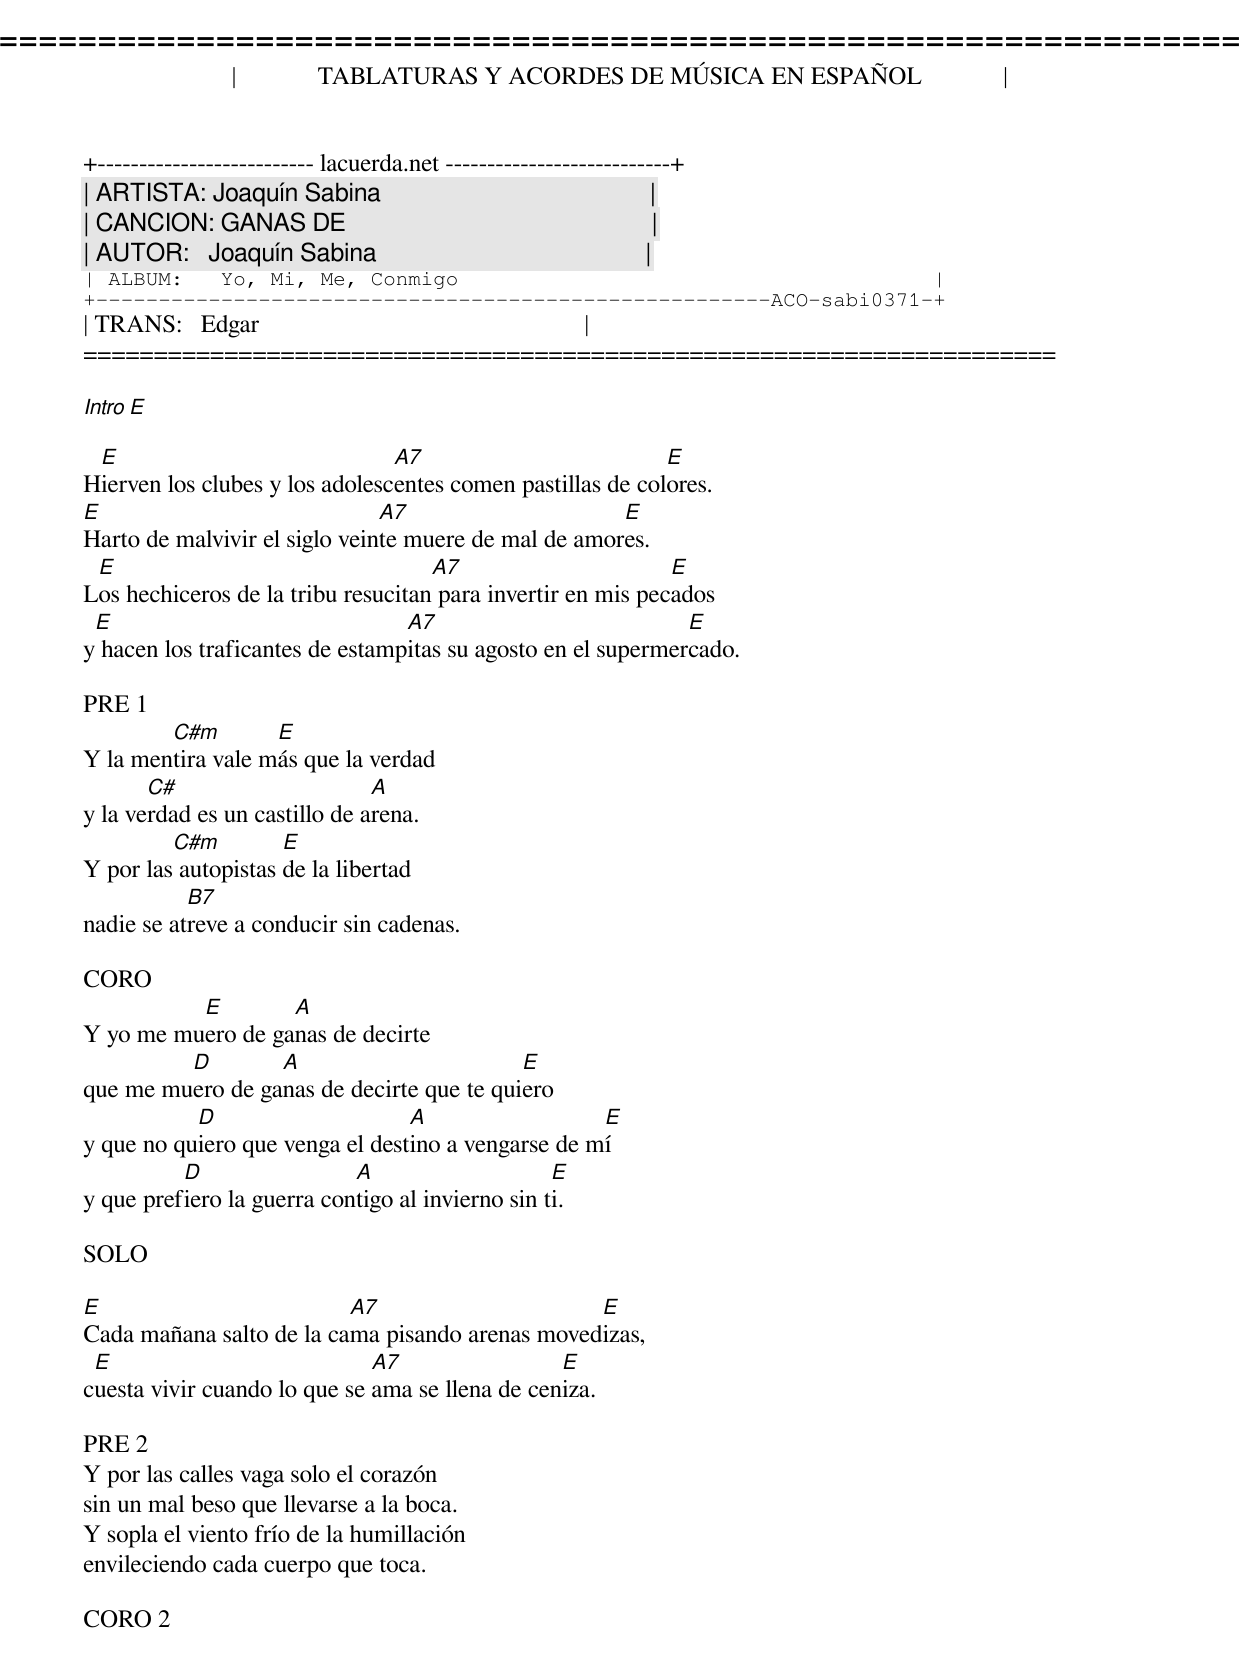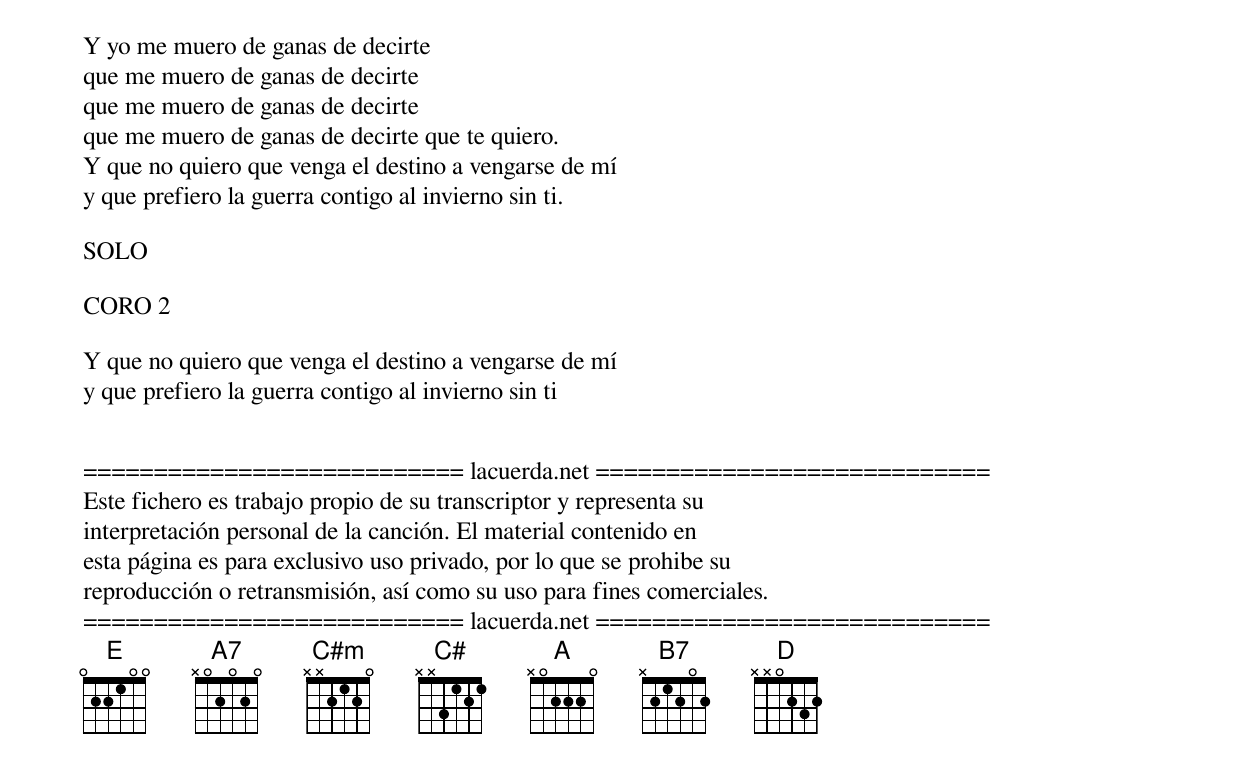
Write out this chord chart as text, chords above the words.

=====================================================================
|             TABLATURAS Y ACORDES DE MÚSICA EN ESPAÑOL             |
+-------------------------- lacuerda.net ---------------------------+
| ARTISTA: Joaquín Sabina                                           |
| CANCION: GANAS DE                                                 |
| AUTOR:   Joaquín Sabina                                           |
| ALBUM:   Yo, Mi, Me, Conmigo                                      |
+------------------------------------------------------ACO-sabi0371-+
| TRANS:   Edgar                                                    |
=====================================================================

Intro      E

 E                              A7                          E
Hierven los clubes y los adolescentes comen pastillas de colores.
E                              A7                     E
Harto de malvivir el siglo veinte muere de mal de amores.
 E                                  A7                       E
Los hechiceros de la tribu resucitan para invertir en mis pecados
 E                               A7                           E
y hacen los traficantes de estampitas su agosto en el supermercado.

PRE 1
        C#m        E
Y la mentira vale más que la verdad
       C#                      A
y la verdad es un castillo de arena.
         C#m         E
Y por las autopistas de la libertad
           B7
nadie se atreve a conducir sin cadenas.

CORO
          E        A
Y yo me muero de ganas de decirte
         D        A                        E
que me muero de ganas de decirte que te quiero
           D                     A                  E
y que no quiero que venga el destino a vengarse de mí
          D                 A                     E
y que prefiero la guerra contigo al invierno sin ti.

SOLO

E                         A7                     E
Cada mañana salto de la cama pisando arenas movedizas,
 E                            A7                 E
cuesta vivir cuando lo que se ama se llena de ceniza.

PRE 2
Y por las calles vaga solo el corazón
sin un mal beso que llevarse a la boca.
Y sopla el viento frío de la humillación
envileciendo cada cuerpo que toca.

CORO 2
Y yo me muero de ganas de decirte
que me muero de ganas de decirte
que me muero de ganas de decirte
que me muero de ganas de decirte que te quiero.
Y que no quiero que venga el destino a vengarse de mí
y que prefiero la guerra contigo al invierno sin ti.

SOLO

CORO 2

Y que no quiero que venga el destino a vengarse de mí
y que prefiero la guerra contigo al invierno sin ti


=========================== lacuerda.net ============================
Este fichero es trabajo propio de su transcriptor y representa su
interpretación personal de la canción. El material contenido en
esta página es para exclusivo uso privado, por lo que se prohibe su
reproducción o retransmisión, así como su uso para fines comerciales.
=========================== lacuerda.net ============================
